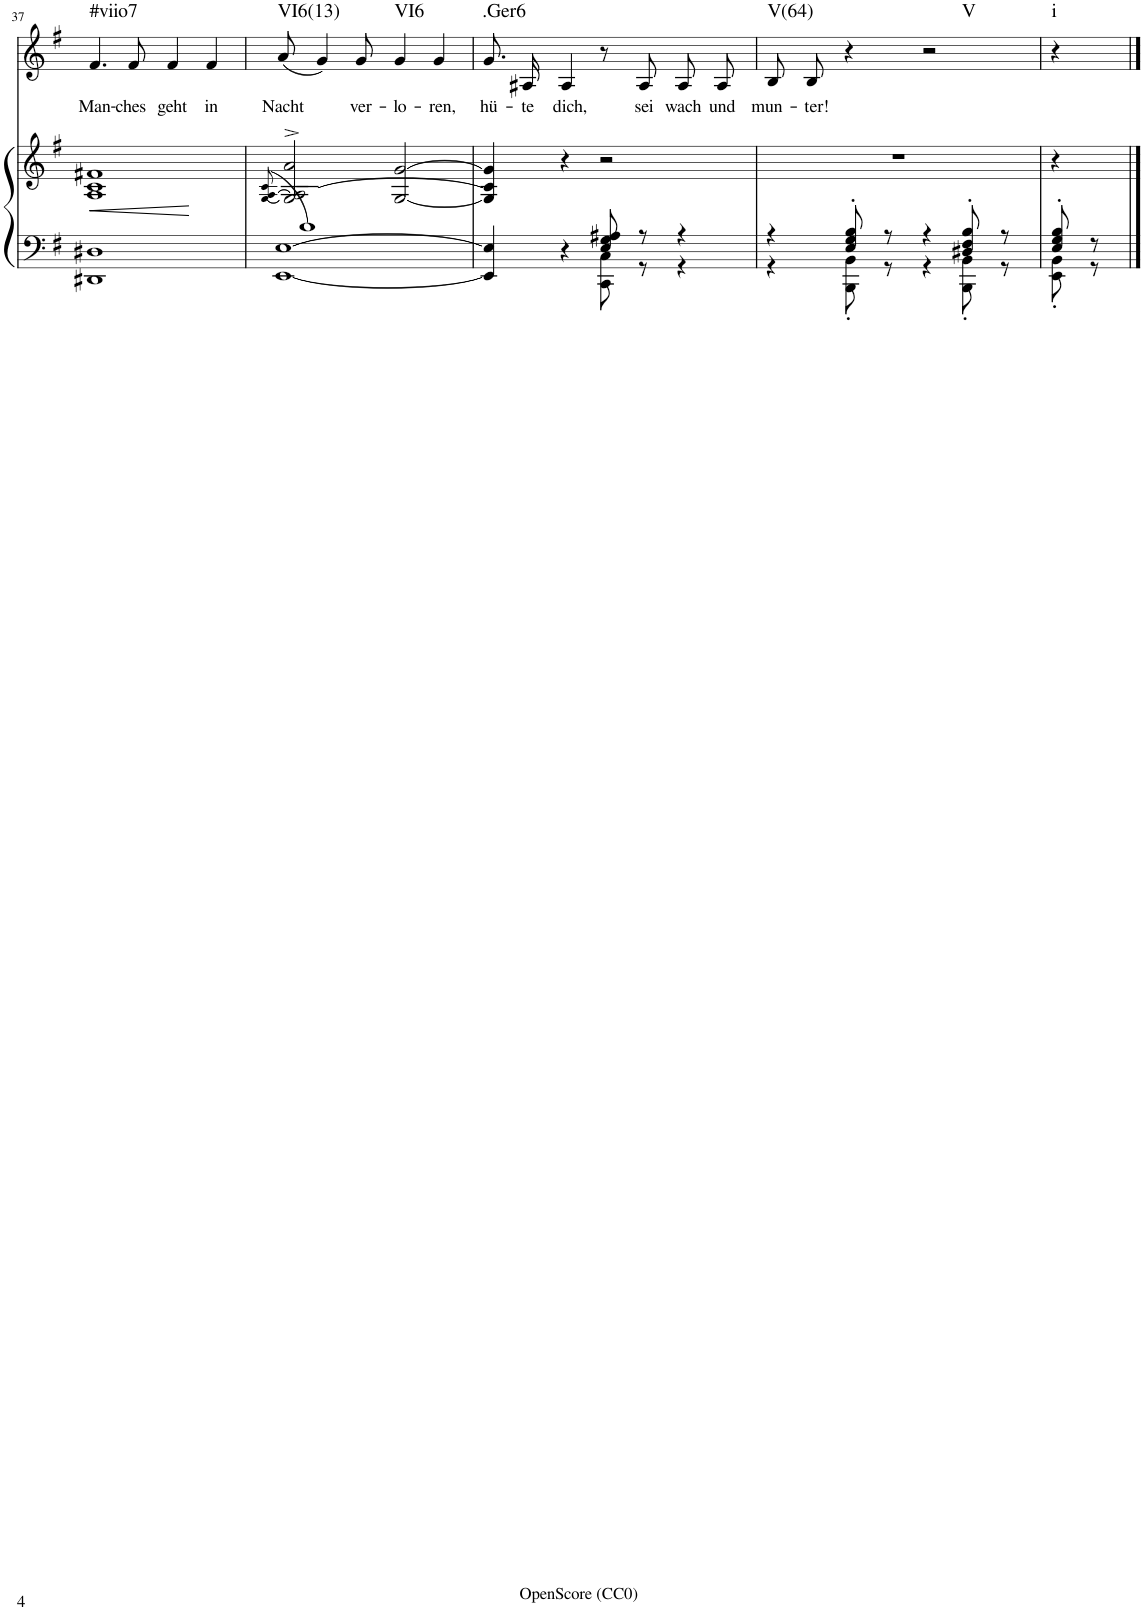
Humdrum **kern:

**kern	**kern	**dynam	**kern	**text	**harte
*part2	*part2	*part2	*part1	*part1	*part1
*staff3	*staff2	*staff2/3	*staff1	*staff1	*
*I"Piano	*	*	*I"Voice	*	*
*I'Pno	*	*	*	*	*
!!LO:PB:g=z
*clefF4	*clefG2	*	*clefG2	*	*
*k[f#]	*k[f#]	*	*k[f#]	*	*
*M4/4	*M4/4	*	*M4/4	*	*
*met(c)	*met(c)	*	*met(c)	*	*
=37	=37	=37	=37	=37	=37
!	!	!LO:HP:b	!	!LO:LY:b	!LO:H:kt=#viio7
1DD#X 1D#X	1A 1c 1f#X	<	4.f#/	Man-	N
!	!	!	!	!LO:LY:b	!
.	.	.	8f#/	-ches	.
!	!	!	!	!LO:LY:b	!
.	.	.	4f#/	geht	.
!	!	!	!	!LO:LY:b	!
.	.	.	4f#/	in	.
.	.	[	.	.	.
=38	=38	=38	=38	=38	=38
.	(>[8qG/ [<8qA/ 8qc/	.	.	.	.
*	*^	*	*	*	*
!	!	!	!	!	!LO:LY:b	!LO:H:kt=VI6(13)
[<1EE [1E	2G/]^ 2A/]^ 2a/^	[>1c)	.	(8a/	Nacht	N
.	.	.	.	4g/)	.	.
!	!	!	!	!	!LO:LY:b	!
.	.	.	.	8g/	ver-	.
!	!	!	!	!	!LO:LY:b	!LO:H:kt=VI6
.	[<2G/ [2g/	.	.	4g/	-lo-	N
!	!	!	!	!	!LO:LY:b	!
.	.	.	.	4g/	-ren,	.
*	*v	*v	*	*	*	*
=39	=39	=39	=39	=39	=39
*^	*	*	*	*	*
!	!	!	!	!	!LO:LY:b	!LO:H:kt=.Ger6
4EE/] 4E/]	2ryy	4G/] 4c/] 4g/]	.	8.g/L	hü-	N
!	!	!	!	!	!LO:LY:b	!
.	.	.	.	16A#X/Jk	-te	.
!	!	!	!	!	!LO:LY:b	!
4r	.	4r	.	4A#/	dich,	.
8E/ 8G/ 8A#X/	8CC\ 8C\	2r	.	8r	.	.
!	!	!	!	!	!LO:LY:b	!
8r	8r	.	.	8A#/	sei	.
!	!	!	!	!	!LO:LY:b	!
4r	4r	.	.	8A#/L	wach	.
!	!	!	!	!	!LO:LY:b	!
.	.	.	.	8A#/J	und	.
=40	=40	=40	=40	=40	=40	=40
!	!	!	!	!	!LO:LY:b	!LO:H:kt=V(64)
4r	4r	1r	.	8B/L	mun-	N
!	!	!	!	!	!LO:LY:b	!
.	.	.	.	8B/J	-ter!	.
8E/' 8G/' 8B/'	8BBB\' 8BB\'	.	.	4r	.	.
8r	8r	.	.	.	.	.
!	!	!	!	!	!	!LO:H:kt=V
4r	4r	.	.	2r	.	N
8D#X/' 8F#/' 8B/'	8BBB\' 8BB\'	.	.	.	.	.
8r	8r	.	.	.	.	.
=41	=41	=41	=41	=41	=41	=41
!	!	!	!	!	!	!LO:H:kt=i
8E/' 8G/' 8B/'	8EE\' 8BB\'	4r	.	4r	.	N
8r	8r	.	.	.	.	.
*v	*v	*	*	*	*	*
==	==	==	==	==	==
*-	*-	*-	*-	*-	*-
